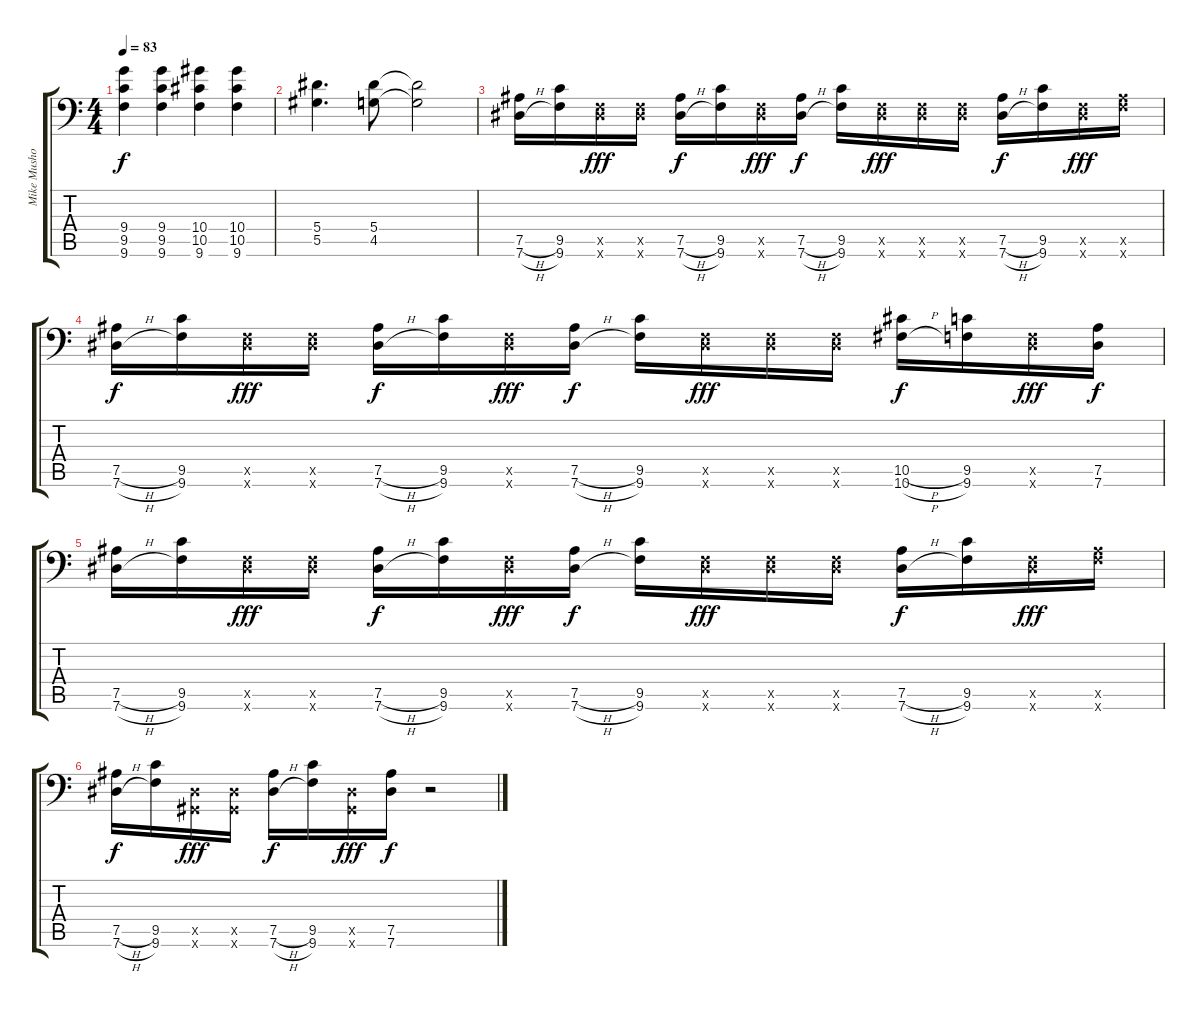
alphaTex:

\track ("Mike Mushok" "Mike Musho") {instrument overdrivenguitar}
\staff {score tabs}
\tuning (Bb3 Gb3 Db3 Bb2 Eb2 Ab1) {hide}
\ts (4 4)
\tempo 83
\clef f4
\ks c
(9.4 9.5 9.6).4{dy f} (9.4 9.5 9.6).4 (10.4 10.5 9.6).4 (10.4 10.5 9.6).4 |
(5.4 5.5).4{d} (5.4 4.5).8 (5.4{t} 4.5{t}).2 |
(7.5{h} 7.6{h}).16 (9.5 9.6).16 (0.5{x} 9.6{x}).16{dy fff} (0.5{x} 9.6{x}).16 (7.5{h} 7.6{h}).16{dy f} (9.5 9.6).16 (0.5{x} 9.6{x}).16{dy fff} (7.5{h} 7.6{h}).16{dy f} (9.5 9.6).16 (0.5{x} 9.6{x}).16{dy fff} (0.5{x} 9.6{x}).16 (0.5{x} 9.6{x}).16 (7.5{h} 7.6{h}).16{dy f} (9.5 9.6).16 (0.5{x} 9.6{x}).16{dy fff} (7.5{x} 9.6{x}).16 |
(7.5{h} 7.6{h}).16{dy f} (9.5 9.6).16 (0.5{x} 9.6{x}).16{dy fff} (0.5{x} 9.6{x}).16 (7.5{h} 7.6{h}).16{dy f} (9.5 9.6).16 (0.5{x} 9.6{x}).16{dy fff} (7.5{h} 7.6{h}).16{dy f} (9.5 9.6).16 (0.5{x} 9.6{x}).16{dy fff} (0.5{x} 9.6{x}).16 (0.5{x} 9.6{x}).16 (10.5{h} 10.6{h}).16{dy f} (9.5 9.6).16 (0.5{x} 9.6{x}).16{dy fff} (7.5 7.6).16{dy f} |
(7.5{h} 7.6{h}).16 (9.5 9.6).16 (0.5{x} 9.6{x}).16{dy fff} (0.5{x} 9.6{x}).16 (7.5{h} 7.6{h}).16{dy f} (9.5 9.6).16 (0.5{x} 9.6{x}).16{dy fff} (7.5{h} 7.6{h}).16{dy f} (9.5 9.6).16 (0.5{x} 9.6{x}).16{dy fff} (0.5{x} 9.6{x}).16 (0.5{x} 9.6{x}).16 (7.5{h} 7.6{h}).16{dy f} (9.5 9.6).16 (0.5{x} 9.6{x}).16{dy fff} (7.5{x} 9.6{x}).16 |
(7.5{h} 7.6{h}).16{dy f} (9.5 9.6).16 (0.5{x} 0.6{x}).16{dy fff} (0.5{x} 0.6{x}).16 (7.5{h} 7.6{h}).16{dy f} (9.5 9.6).16 (0.5{x} 0.6{x}).16{dy fff} (7.5 7.6).16{dy f} r.2
